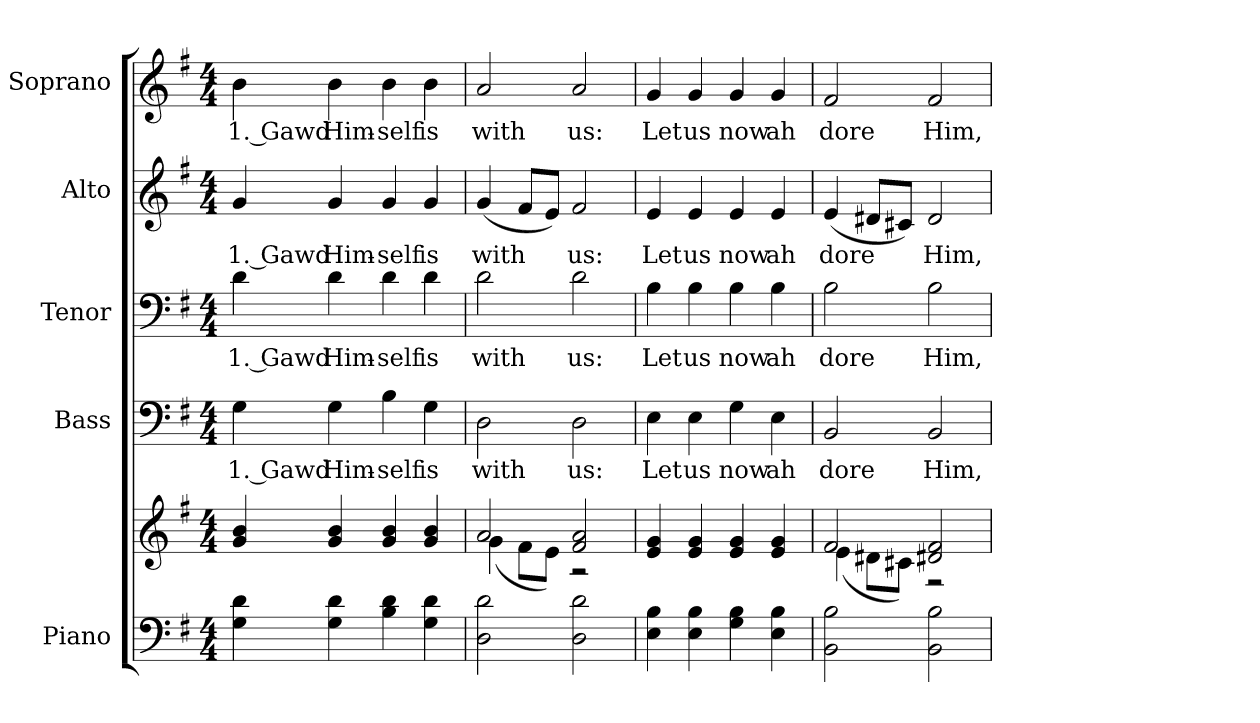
**kern	**kern	**kern	**text	**kern	**text	**kern	**text	**kern	**text
*part5	*part5	*part4	*part4	*part3	*part3	*part2	*part2	*part1	*part1
*staff6	*staff5	*staff4	*staff4	*staff3	*staff3	*staff2	*staff2	*staff1	*staff1
*I"Piano	*	*I"Bass	*	*I"Tenor	*	*I"Alto	*	*I"Soprano	*
*I'Pno.	*	*I'B.	*	*I'T.	*	*I'A.	*	*I'S.	*
!!LO:PB:g=z
*clefF4	*clefG2	*clefF4	*	*clefF4	*	*clefG2	*	*clefG2	*
*k[f#]	*k[f#]	*k[f#]	*	*k[f#]	*	*k[f#]	*	*k[f#]	*
*G:	*G:	*G:	*	*G:	*	*G:	*	*G:	*
*M4/4	*M4/4	*M4/4	*	*M4/4	*	*M4/4	*	*M4/4	*
*MM135	*MM135	*MM135	*	*MM135	*	*MM135	*	*MM135	*
=1	=1	=1	=1	=1	=1	=1	=1	=1	=1
!	!	!	!LO:LY:b:color=#000000	!	!	!	!	!	!
!	!	!	!	!	!LO:LY:b:color=#000000	!	!	!	!
!	!	!	!	!	!	!	!LO:LY:b:color=#000000	!	!
!	!	!	!	!	!	!	!	!	!LO:LY:b:color=#000000
4Gi\ 4di	4gi/ 4bi	4Gi\	1. Gawd	4di\	1. Gawd	4gi/	1. Gawd	4bi\	1. Gawd
!	!	!	!LO:LY:b:color=#000000	!	!	!	!	!	!
!	!	!	!	!	!LO:LY:b:color=#000000	!	!	!	!
!	!	!	!	!	!	!	!LO:LY:b:color=#000000	!	!
!	!	!	!	!	!	!	!	!	!LO:LY:b:color=#000000
4Gi\ 4di	4gi/ 4bi	4Gi\	Him-	4di\	Him-	4gi/	Him-	4bi\	Him-
!	!	!	!LO:LY:b:color=#000000	!	!	!	!	!	!
!	!	!	!	!	!LO:LY:b:color=#000000	!	!	!	!
!	!	!	!	!	!	!	!LO:LY:b:color=#000000	!	!
!	!	!	!	!	!	!	!	!	!LO:LY:b:color=#000000
4Bi\ 4di	4gi/ 4bi	4Bi\	-self	4di\	-self	4gi/	-self	4bi\	-self
!	!	!	!LO:LY:b:color=#000000	!	!	!	!	!	!
!	!	!	!	!	!LO:LY:b:color=#000000	!	!	!	!
!	!	!	!	!	!	!	!LO:LY:b:color=#000000	!	!
!	!	!	!	!	!	!	!	!	!LO:LY:b:color=#000000
4Gi\ 4di	4gi/ 4bi	4Gi\	is	4di\	is	4gi/	is	4bi\	is
=2	=2	=2	=2	=2	=2	=2	=2	=2	=2
*	*^	*	*	*	*	*	*	*	*
!	!	!	!	!LO:LY:b:color=#000000	!	!	!	!	!	!
!	!	!	!	!	!	!LO:LY:b:color=#000000	!	!	!	!
!	!	!	!	!	!	!	!	!LO:LY:b:color=#000000	!	!
!	!	!	!	!	!	!	!	!	!	!LO:LY:b:color=#000000
2Di\ 2di	2ai/	(4gi\	2Di\	with	2di\	with	(4gi/	with	2ai/	with
.	.	8f#i\L	.	.	.	.	8f#i/L	.	.	.
.	.	8ei\J)	.	.	.	.	8ei/J)	.	.	.
!	!	!	!	!LO:LY:b:color=#000000	!	!	!	!	!	!
!	!	!	!	!	!	!LO:LY:b:color=#000000	!	!	!	!
!	!	!	!	!	!	!	!	!LO:LY:b:color=#000000	!	!
!	!	!	!	!	!	!	!	!	!	!LO:LY:b:color=#000000
2Di\ 2di	2f#i/ 2ai	2r	2Di\	us:	2di\	us:	2f#i/	us:	2ai/	us:
*	*v	*v	*	*	*	*	*	*	*	*
=3	=3	=3	=3	=3	=3	=3	=3	=3	=3
*	*^	*	*	*	*	*	*	*	*
!	!	!	!	!LO:LY:b:color=#000000	!	!	!	!	!	!
*	*v	*v	*	*	*	*	*	*	*	*
*	*^	*	*	*	*	*	*	*	*
!	!	!	!	!	!	!LO:LY:b:color=#000000	!	!	!	!
*	*v	*v	*	*	*	*	*	*	*	*
*	*^	*	*	*	*	*	*	*	*
!	!	!	!	!	!	!	!	!LO:LY:b:color=#000000	!	!
*	*v	*v	*	*	*	*	*	*	*	*
*	*^	*	*	*	*	*	*	*	*
!	!	!	!	!	!	!	!	!	!	!LO:LY:b:color=#000000
*	*v	*v	*	*	*	*	*	*	*	*
4Ei\ 4Bi	4ei/ 4gi	4Ei\	Let	4Bi\	Let	4ei/	Let	4gi/	Let
!	!	!	!LO:LY:b:color=#000000	!	!	!	!	!	!
!	!	!	!	!	!LO:LY:b:color=#000000	!	!	!	!
!	!	!	!	!	!	!	!LO:LY:b:color=#000000	!	!
!	!	!	!	!	!	!	!	!	!LO:LY:b:color=#000000
4Ei\ 4Bi	4ei/ 4gi	4Ei\	us	4Bi\	us	4ei/	us	4gi/	us
!	!	!	!LO:LY:b:color=#000000	!	!	!	!	!	!
!	!	!	!	!	!LO:LY:b:color=#000000	!	!	!	!
!	!	!	!	!	!	!	!LO:LY:b:color=#000000	!	!
!	!	!	!	!	!	!	!	!	!LO:LY:b:color=#000000
4Gi\ 4Bi	4ei/ 4gi	4Gi\	now	4Bi\	now	4ei/	now	4gi/	now
!	!	!	!LO:LY:b:color=#000000	!	!	!	!	!	!
!	!	!	!	!	!LO:LY:b:color=#000000	!	!	!	!
!	!	!	!	!	!	!	!LO:LY:b:color=#000000	!	!
!	!	!	!	!	!	!	!	!	!LO:LY:b:color=#000000
4Ei\ 4Bi	4ei/ 4gi	4Ei\	ah	4Bi\	ah	4ei/	ah	4gi/	ah
!!LO:PB:g=z
=4	=4	=4	=4	=4	=4	=4	=4	=4	=4
*	*^	*	*	*	*	*	*	*	*
!	!	!	!	!LO:LY:b:color=#000000	!	!	!	!	!	!
!	!	!	!	!	!	!LO:LY:b:color=#000000	!	!	!	!
!	!	!	!	!	!	!	!	!LO:LY:b:color=#000000	!	!
!	!	!	!	!	!	!	!	!	!	!LO:LY:b:color=#000000
2BBi\ 2Bi	2f#i/	(4ei\	2BBi/	dore	2Bi\	dore	(4ei/	dore	2f#i/	dore
.	.	8d#Xi\L	.	.	.	.	8d#Xi/L	.	.	.
.	.	8c#Xi\J)	.	.	.	.	8c#Xi/J)	.	.	.
!	!	!	!	!LO:LY:b:color=#000000	!	!	!	!	!	!
!	!	!	!	!	!	!LO:LY:b:color=#000000	!	!	!	!
!	!	!	!	!	!	!	!	!LO:LY:b:color=#000000	!	!
!	!	!	!	!	!	!	!	!	!	!LO:LY:b:color=#000000
2BBi\ 2Bi	2d#Xi/ 2f#i	2r	2BBi/	Him,	2Bi\	Him,	2d#i/	Him,	2f#i/	Him,
*	*v	*v	*	*	*	*	*	*	*	*
=	=	=	=	=	=	=	=	=	=
*-	*-	*-	*-	*-	*-	*-	*-	*-	*-
